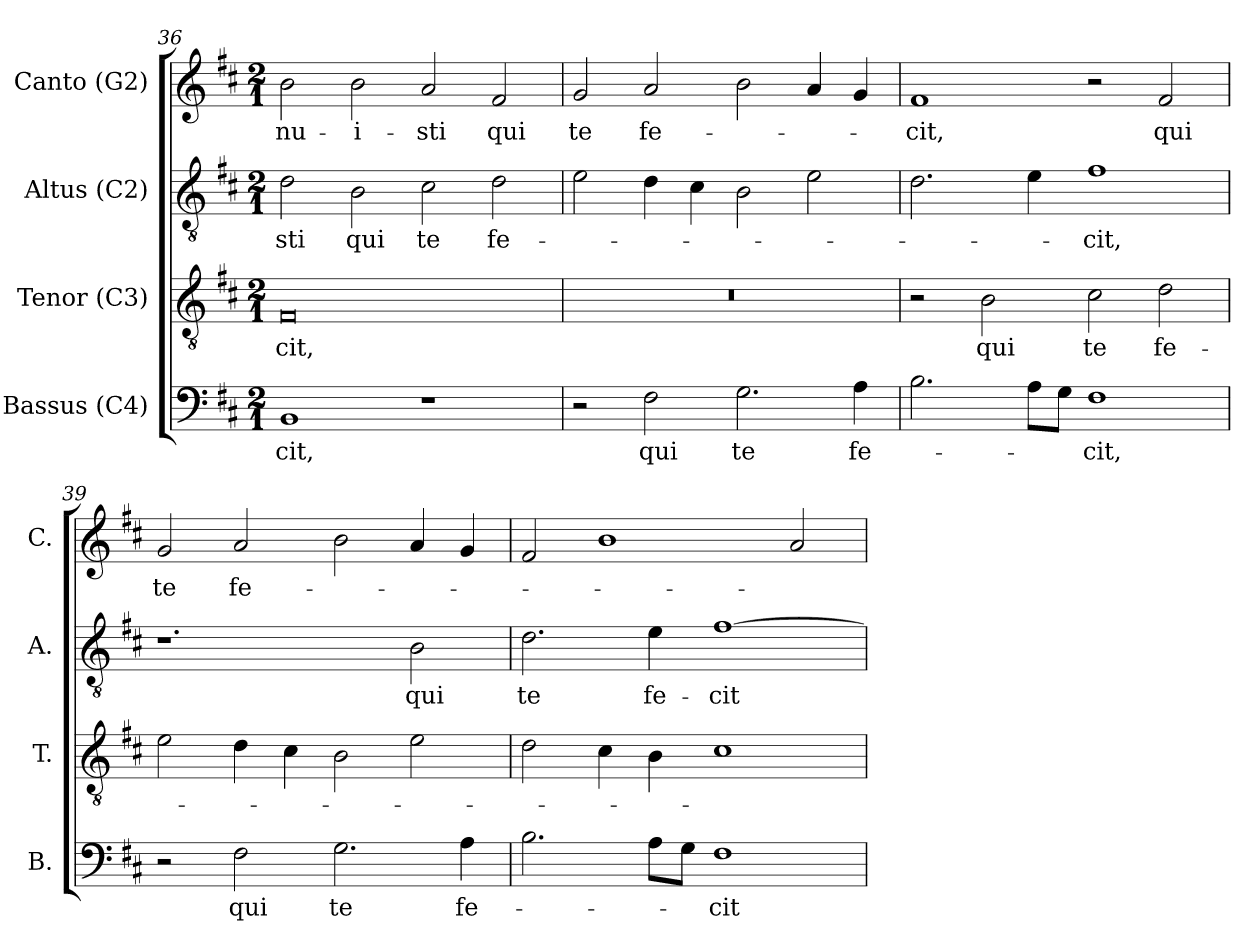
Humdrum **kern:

**kern	**text	**kern	**text	**kern	**text	**kern	**text
*part4	*part4	*part3	*part3	*part2	*part2	*part1	*part1
*staff4	*staff4	*staff3	*staff3	*staff2	*staff2	*staff1	*staff1
*I"Bassus (C4)	*	*I"Tenor (C3)	*	*I"Altus (C2)	*	*I"Canto (G2)	*
*I'B.	*	*I'T.	*	*I'A.	*	*I'C.	*
*clefF4	*	*clefGv2	*	*clefGv2	*	*clefG2	*
*	*	*ITrd7c12	*	*ITrd7c12	*	*	*
*k[f#c#]	*	*k[f#c#]	*	*k[f#c#]	*	*k[f#c#]	*
*D:	*	*D:	*	*D:	*	*D:	*
*M2/1	*	*M2/1	*	*M2/1	*	*M2/1	*
=36	=36	=36	=36	=36	=36	=36	=36
!	!LO:LY:b:color=#000000	!	!	!	!	!	!
!	!	!	!LO:LY:b:color=#000000	!	!	!	!
!	!	!	!	!	!LO:LY:b:color=#000000	!	!
!	!	!	!	!	!	!	!LO:LY:b:color=#000000
1BBi	-cit,	0FF#i	-cit,	2Di\	-sti	2bi\	-nu-
!	!	!	!	!	!LO:LY:b:color=#000000	!	!
!	!	!	!	!	!	!	!LO:LY:b:color=#000000
.	.	.	.	2BBi\	qui	2bi\	-i-
!	!	!	!	!	!LO:LY:b:color=#000000	!	!
!	!	!	!	!	!	!	!LO:LY:b:color=#000000
1r	.	.	.	2C#i\	te	2ai/	-sti
!	!	!	!	!	!LO:LY:b:color=#000000	!	!
!	!	!	!	!	!	!	!LO:LY:b:color=#000000
.	.	.	.	2Di\	fe-	2f#i/	qui
=37	=37	=37	=37	=37	=37	=37	=37
!	!	!LO:N:vis=1	!	!	!	!	!
!	!	!	!	!	!	!	!LO:LY:b:color=#000000
2r	.	0r	.	2Ei\	.	2gi/	te
!	!LO:LY:b:color=#000000	!	!	!	!	!	!
!	!	!	!	!	!	!	!LO:LY:b:color=#000000
2F#i\	qui	.	.	4Di\	.	2ai/	fe-
.	.	.	.	4C#i\	.	.	.
!	!LO:LY:b:color=#000000	!	!	!	!	!	!
2.Gi\	te	.	.	2BBi\	.	2bi\	.
.	.	.	.	2Ei\	.	4ai/	.
!	!LO:LY:b:color=#000000	!	!	!	!	!	!
4Ai\	fe-	.	.	.	.	4gi/	.
=38	=38	=38	=38	=38	=38	=38	=38
!	!	!	!	!	!	!	!LO:LY:b:color=#000000
2.Bi\	.	2r	.	2.Di\	.	1f#i	-cit,
!	!	!	!LO:LY:b:color=#000000	!	!	!	!
.	.	2BBi\	qui	.	.	.	.
8Ai\L	.	.	.	4Ei\	.	.	.
8Gi\J	.	.	.	.	.	.	.
!	!LO:LY:b:color=#000000	!	!	!	!	!	!
!	!	!	!LO:LY:b:color=#000000	!	!	!	!
!	!	!	!	!	!LO:LY:b:color=#000000	!	!
1F#i	-cit,	2C#i\	te	1F#i	-cit,	2r	.
!	!	!	!LO:LY:b:color=#000000	!	!	!	!
!	!	!	!	!	!	!	!LO:LY:b:color=#000000
.	.	2Di\	fe-	.	.	2f#i/	qui
=39	=39	=39	=39	=39	=39	=39	=39
!	!	!	!	!	!	!	!LO:LY:b:color=#000000
2r	.	2Ei\	.	1.r	.	2gi/	te
!	!LO:LY:b:color=#000000	!	!	!	!	!	!
!	!	!	!	!	!	!	!LO:LY:b:color=#000000
2F#i\	qui	4Di\	.	.	.	2ai/	fe-
.	.	4C#i\	.	.	.	.	.
!	!LO:LY:b:color=#000000	!	!	!	!	!	!
2.Gi\	te	2BBi\	.	.	.	2bi\	.
!	!	!	!	!	!LO:LY:b:color=#000000	!	!
.	.	2Ei\	.	2BBi\	qui	4ai/	.
!	!LO:LY:b:color=#000000	!	!	!	!	!	!
4Ai\	fe-	.	.	.	.	4gi/	.
!!LO:PB:g=z
=40	=40	=40	=40	=40	=40	=40	=40
!	!	!	!	!	!LO:LY:b:color=#000000	!	!
2.Bi\	.	2Di\	.	2.Di\	te	2f#i/	.
.	.	4C#i\	.	.	.	1bi	.
!	!	!	!	!	!LO:LY:b:color=#000000	!	!
8Ai\L	.	4BBi\	.	4Ei\	fe-	.	.
8Gi\J	.	.	.	.	.	.	.
!	!LO:LY:b:color=#000000	!	!	!	!	!	!
!	!	!	!	!	!LO:LY:b:color=#000000	!	!
1F#i	-cit	1C#i	.	[1F#i	-cit	.	.
.	.	.	.	.	.	2ai/	.
=	=	=	=	=	=	=	=
*-	*-	*-	*-	*-	*-	*-	*-
